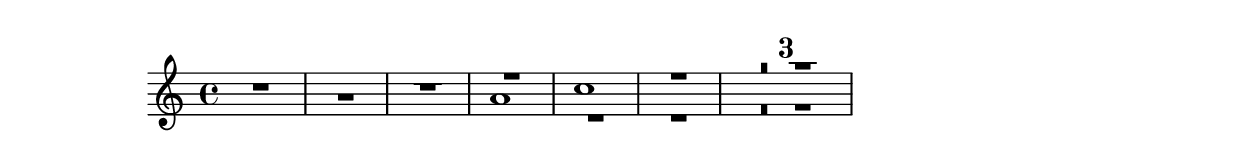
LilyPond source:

%% Do not edit this file; it is auto-generated from input/new
%% This file is in the public domain.
\version "2.11.46"
\header {
  lsrtags = "rhythms,tweaks-and-overrides"
  texidoc = "
Unlike ordinary rests, there is no predefined command
to change the vertical position on the staff of a multi-measure
rest symbol of either form by attaching it to a note.  However,
in polyphonic music multi-measure rests in odd-numbered and
even-numbered voices are vertically separated.  The positioning
of multi-measure rests can be controlled as follows:
 "
  doctitle = "Positioning multi-measure rests"
} % begin verbatim

\relative c'' {
  % Multi-measure rests by default are set under the second line
  R1
  % They can be moved with an override
  \override MultiMeasureRest #'staff-position = #-2
  R1
  % A value of 0 is the default position;
  % the following trick moves the rest to the center line
  \override MultiMeasureRest #'staff-position = #-0.01
  R1
  % Multi-measure rests in odd-numbered voices are under the top line
  << { R1 } \\ { a1 } >>
  % Multi-measure rests in even-numbered voices are under the bottom line
  << { c1 } \\ { R1 } >>
  % They remain separated even in empty measures
  << { R1 } \\ { R1 } >>
  % This brings them together even though there are two voices
  \compressFullBarRests
  <<
    \revert MultiMeasureRest #'staff-position
    { R1*3 }
    \\
    \revert MultiMeasureRest #'staff-position
    { R1*3 }
  >>
}
